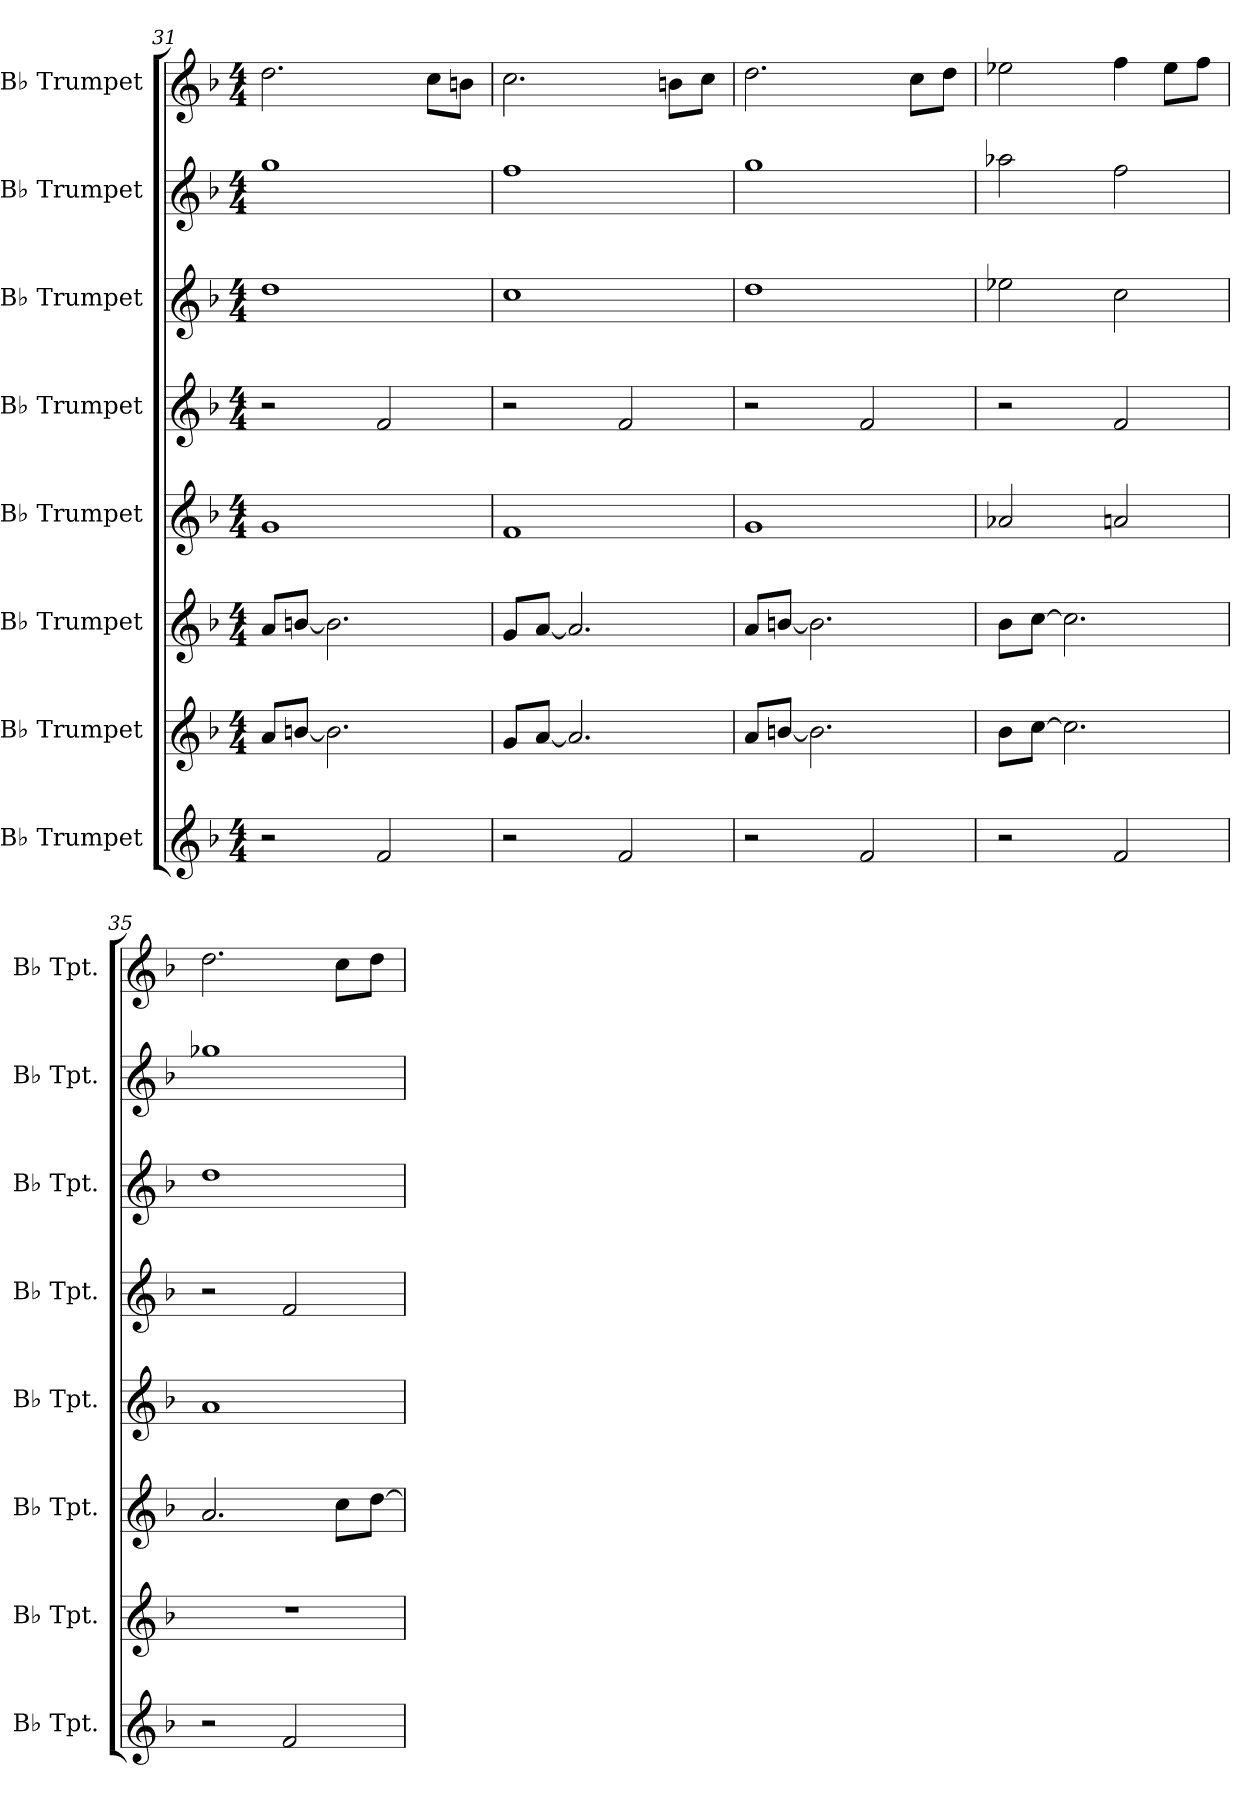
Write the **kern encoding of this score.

**kern	**kern	**kern	**kern	**kern	**kern	**kern	**kern
*part8	*part7	*part6	*part5	*part4	*part3	*part2	*part1
*staff8	*staff7	*staff6	*staff5	*staff4	*staff3	*staff2	*staff1
*I"B♭ Trumpet	*I"B♭ Trumpet	*I"B♭ Trumpet	*I"B♭ Trumpet	*I"B♭ Trumpet	*I"B♭ Trumpet	*I"B♭ Trumpet	*I"B♭ Trumpet
*I'B♭ Tpt.	*I'B♭ Tpt.	*I'B♭ Tpt.	*I'B♭ Tpt.	*I'B♭ Tpt.	*I'B♭ Tpt.	*I'B♭ Tpt.	*I'B♭ Tpt.
*clefG2	*clefG2	*clefG2	*clefG2	*clefG2	*clefG2	*clefG2	*clefG2
*ITrd1c2	*ITrd1c2	*ITrd1c2	*ITrd1c2	*ITrd1c2	*ITrd1c2	*ITrd1c2	*ITrd1c2
*k[b-e-a-]	*k[b-e-a-]	*k[b-e-a-]	*k[b-e-a-]	*k[b-e-a-]	*k[b-e-a-]	*k[b-e-a-]	*k[b-e-a-]
*M4/4	*M4/4	*M4/4	*M4/4	*M4/4	*M4/4	*M4/4	*M4/4
=31	=31	=31	=31	=31	=31	=31	=31
2r	8g/L	8g/L	1f	2r	1cc	1ff	2.cc\
.	[8an/J	[8an/J	.	.	.	.	.
.	2.a\]	2.a\]	.	.	.	.	.
2e-/	.	.	.	2e-/	.	.	.
.	.	.	.	.	.	.	8b-\L
.	.	.	.	.	.	.	8an\J
=32	=32	=32	=32	=32	=32	=32	=32
2r	8f/L	8f/L	1e-	2r	1b-	1ee-	2.b-\
.	[8g/J	[8g/J	.	.	.	.	.
.	2.g/]	2.g/]	.	.	.	.	.
2e-/	.	.	.	2e-/	.	.	.
.	.	.	.	.	.	.	8an\L
.	.	.	.	.	.	.	8b-\J
!!LO:PB:g=z
=33	=33	=33	=33	=33	=33	=33	=33
2r	8g/L	8g/L	1f	2r	1cc	1ff	2.cc\
.	[8an/J	[8an/J	.	.	.	.	.
.	2.a\]	2.a\]	.	.	.	.	.
2e-/	.	.	.	2e-/	.	.	.
.	.	.	.	.	.	.	8b-\L
.	.	.	.	.	.	.	8cc\J
=34	=34	=34	=34	=34	=34	=34	=34
2r	8a-\L	8a-\L	2g-X/	2r	2dd-X\	2gg-X\	2dd-X\
.	[8b-\J	[8b-\J	.	.	.	.	.
.	2.b-\]	2.b-\]	.	.	.	.	.
2e-/	.	.	2gn/	2e-/	2b-\	2ee-\	4ee-\
.	.	.	.	.	.	.	8dd-\L
.	.	.	.	.	.	.	8ee-\J
=35	=35	=35	=35	=35	=35	=35	=35
2r	1r	2.g/	1g	2r	1cc	1ff-X	2.cc\
2e-/	.	.	.	2e-/	.	.	.
.	.	8b-\L	.	.	.	.	8b-\L
.	.	[8cc\J	.	.	.	.	8cc\J
=	=	=	=	=	=	=	=
*-	*-	*-	*-	*-	*-	*-	*-
